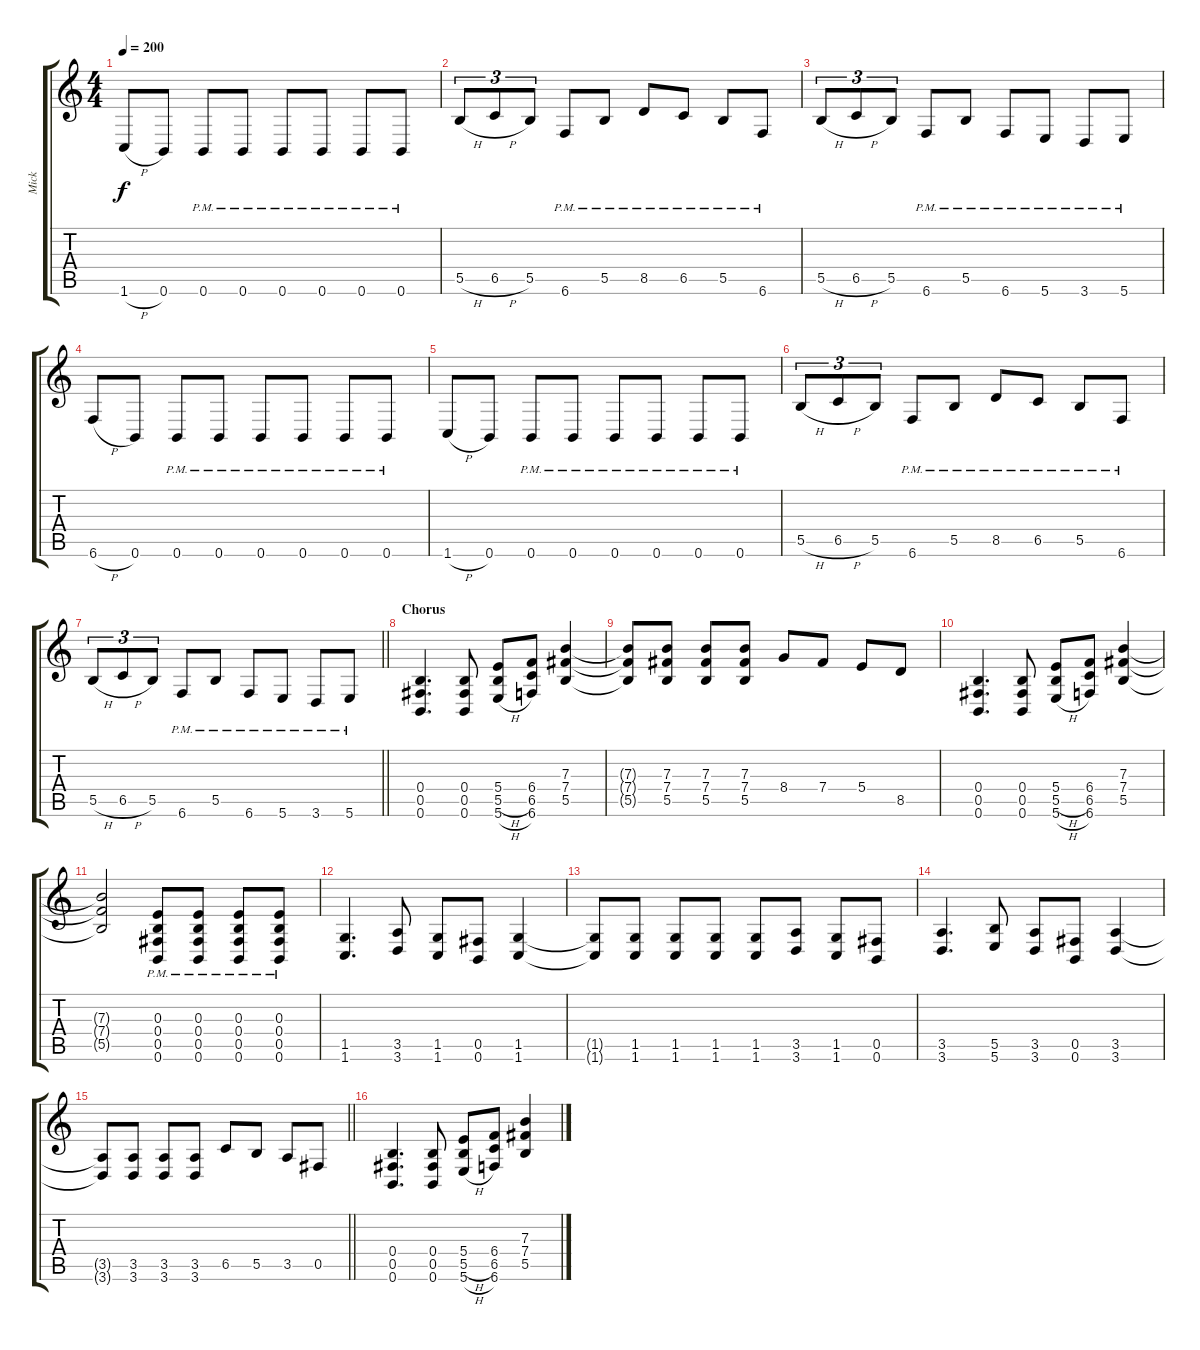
\track ("Mick" "Mick") {instrument distortionguitar}
\staff {score tabs}
\tuning (Db4 Ab3 E3 B2 Gb2 B1) {hide}
\ts (4 4)
\tempo 200
\clef g2
\ks c
1.6{h}.8{dy f} 0.6.8 0.6{pm}.8 0.6{pm}.8 0.6{pm}.8 0.6{pm}.8 0.6{pm}.8 0.6{pm}.8 |
5.5{h}.8{tu (3 2)} 6.5{h}.8{tu (3 2)} 5.5.8{tu (3 2)} 6.6{pm}.8 5.5{pm}.8 8.5{pm}.8 6.5{pm}.8 5.5{pm}.8 6.6{pm}.8 |
5.5{h}.8{tu (3 2)} 6.5{h}.8{tu (3 2)} 5.5.8{tu (3 2)} 6.6{pm}.8 5.5{pm}.8 6.6{pm}.8 5.6{pm}.8 3.6{pm}.8 5.6{pm}.8 |
6.6{h}.8 0.6.8 0.6{pm}.8 0.6{pm}.8 0.6{pm}.8 0.6{pm}.8 0.6{pm}.8 0.6{pm}.8 |
1.6{h}.8 0.6.8 0.6{pm}.8 0.6{pm}.8 0.6{pm}.8 0.6{pm}.8 0.6{pm}.8 0.6{pm}.8 |
5.5{h}.8{tu (3 2)} 6.5{h}.8{tu (3 2)} 5.5.8{tu (3 2)} 6.6{pm}.8 5.5{pm}.8 8.5{pm}.8 6.5{pm}.8 5.5{pm}.8 6.6{pm}.8 |
\barLineRight lightlight
5.5{h}.8{tu (3 2)} 6.5{h}.8{tu (3 2)} 5.5.8{tu (3 2)} 6.6{pm}.8 5.5{pm}.8 6.6{pm}.8 5.6{pm}.8 3.6{pm}.8 5.6{pm}.8 |
\section ("" "Chorus ")
(0.4 0.5 0.6).4{d} (0.4 0.5 0.6).8 (5.4 5.5{h} 5.6{h}).8 (6.4 6.5 6.6).8 (7.3 7.4 5.5).4 |
(7.3{t} 7.4{t} 5.5{t}).8 (7.3 7.4 5.5).8 (7.3 7.4 5.5).8 (7.3 7.4 5.5).8 8.4.8 7.4.8 5.4.8 8.5.8 |
(0.4 0.5 0.6).4{d} (0.4 0.5 0.6).8 (5.4 5.5{h} 5.6{h}).8 (6.4 6.5 6.6).8 (7.3 7.4 5.5).4 |
(7.3{t} 7.4{t} 5.5{t}).2 (0.3 0.4 0.5{pm} 0.6{pm}).8 (0.3 0.4 0.5{pm} 0.6{pm}).8 (0.3 0.4 0.5{pm} 0.6{pm}).8 (0.3 0.4 0.5{pm} 0.6{pm}).8 |
(1.5 1.6).4{d} (3.5 3.6).8 (1.5 1.6).8 (0.5 0.6).8 (1.5 1.6).4 |
(1.5{t} 1.6{t}).8 (1.5 1.6).8 (1.5 1.6).8 (1.5 1.6).8 (1.5 1.6).8 (3.5 3.6).8 (1.5 1.6).8 (0.5 0.6).8 |
(3.5 3.6).4{d} (5.5 5.6).8 (3.5 3.6).8 (0.5 0.6).8 (3.5 3.6).4 |
\barLineRight lightlight
(3.5{t} 3.6{t}).8 (3.5 3.6).8 (3.5 3.6).8 (3.5 3.6).8 6.5.8 5.5.8 3.5.8 0.5.8 |
(0.4 0.5 0.6).4{d} (0.4 0.5 0.6).8 (5.4 5.5{h} 5.6{h}).8 (6.4 6.5 6.6).8 (7.3 7.4 5.5).4
